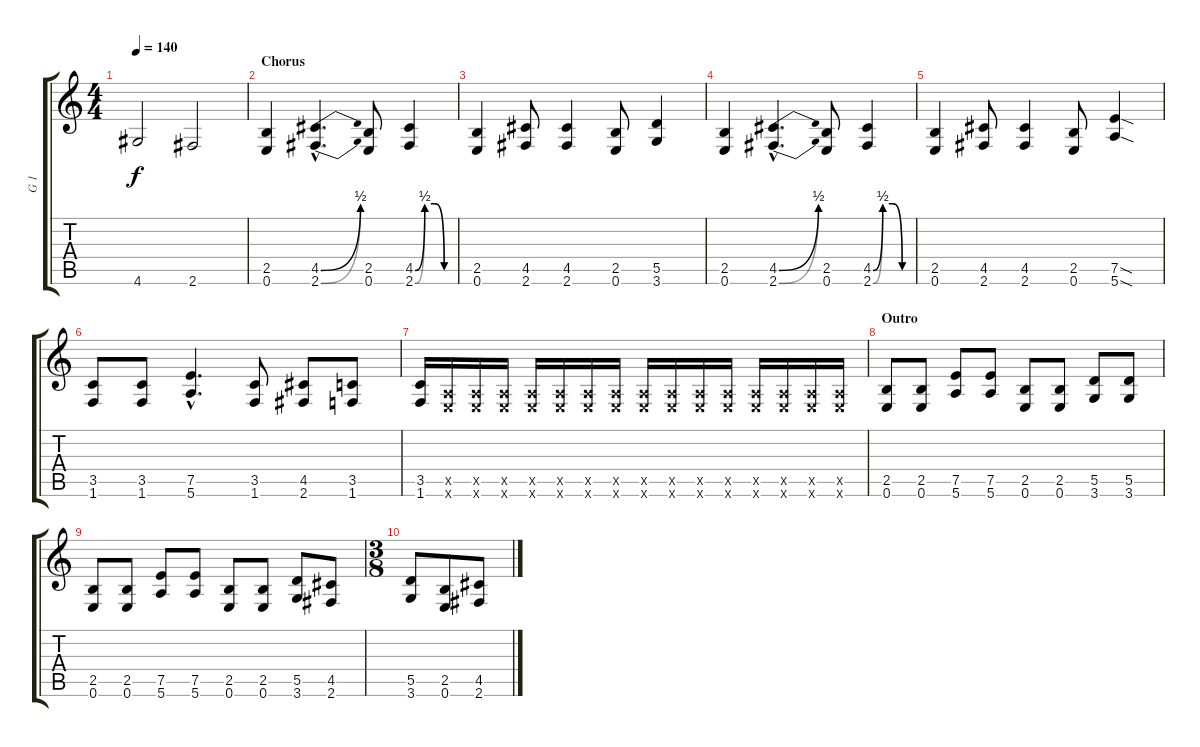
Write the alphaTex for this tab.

\track ("G 1" "G 1") {instrument overdrivenguitar}
\staff {score tabs}
\tuning (E4 B3 G3 D3 A2 E2) {hide}
\ts (4 4)
\tempo 140
\clef g2
\ks c
4.6.2{dy f} 2.6.2 |
\section ("" "Chorus")
(2.5 0.6).4 (4.5{be (bend 0 0 60 2) hac} 2.6{be (bend 0 0 60 2) hac}).4{d} (2.5 0.6).8 (4.5{be (custom 0 0 15 2 30 2 45 0 60 0)} 2.6{be (custom 0 0 15 2 30 2 45 0 60 0)}).4 |
(2.5 0.6).4 (4.5 2.6).8 (4.5 2.6).4 (2.5 0.6).8 (5.5 3.6).4 |
(2.5 0.6).4 (4.5{be (bend 0 0 60 2) hac} 2.6{be (bend 0 0 60 2) hac}).4{d} (2.5 0.6).8 (4.5{be (custom 0 0 15 2 30 2 45 0 60 0)} 2.6{be (custom 0 0 15 2 30 2 45 0 60 0)}).4 |
(2.5 0.6).4 (4.5 2.6).8 (4.5 2.6).4 (2.5 0.6).8 (7.5{sod} 5.6{sod}).4 |
(3.5 1.6).8 (3.5 1.6).8 (7.5{hac} 5.6{hac}).4{d} (3.5 1.6).8 (4.5 2.6).8 (3.5 1.6).8 |
(3.5 1.6).16 (0.5{x} 0.6{x}).16 (0.5{x} 0.6{x}).16 (0.5{x} 0.6{x}).16 (0.5{x} 0.6{x}).16 (0.5{x} 0.6{x}).16 (0.5{x} 0.6{x}).16 (0.5{x} 0.6{x}).16 (0.5{x} 0.6{x}).16 (0.5{x} 0.6{x}).16 (0.5{x} 0.6{x}).16 (0.5{x} 0.6{x}).16 (0.5{x} 0.6{x}).16 (0.5{x} 0.6{x}).16 (0.5{x} 0.6{x}).16 (0.5{x} 0.6{x}).16 |
\section ("" "Outro")
(2.5 0.6).8 (2.5 0.6).8 (7.5 5.6).8 (7.5 5.6).8 (2.5 0.6).8 (2.5 0.6).8 (5.5 3.6).8 (5.5 3.6).8 |
(2.5 0.6).8 (2.5 0.6).8 (7.5 5.6).8 (7.5 5.6).8 (2.5 0.6).8 (2.5 0.6).8 (5.5 3.6).8 (4.5 2.6).8 |
\ts (3 8)
(5.5 3.6).8 (2.5 0.6).8 (4.5 2.6).8
